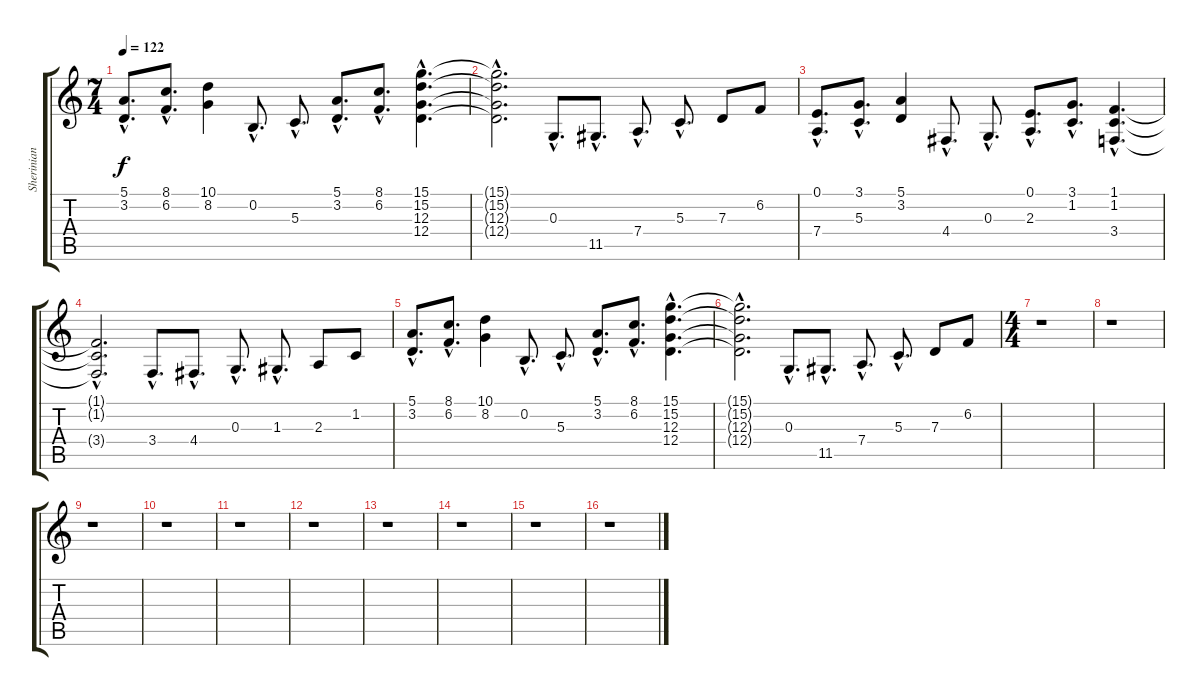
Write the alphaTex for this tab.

\track ("Sherinian Rhy." "Sherinian ") {instrument drawbarorgan}
\staff {score tabs}
\tuning (E4 B3 G3 D3 A2 E2) {hide}
\ts (7 4)
\tempo 122
\clef g2
\ks c
(5.1{hac} 3.2{hac}).8{d dy f} (8.1{hac} 6.2{hac}).8{d} (10.1 8.2).4 0.2{hac}.8{d} 5.3{hac}.8{d} (5.1{hac} 3.2{hac}).8{d} (8.1{hac} 6.2{hac}).8{d} (15.1{hac} 15.2{hac} 12.3{hac} 12.4{hac}).4{d} |
(15.1{hac t} 15.2{hac t} 12.3{hac t} 12.4{hac t}).2{d} 0.3{hac}.8{d} 11.5{hac}.8{d} 7.4{hac}.8{d} 5.3{hac}.8{d} 7.3.8 6.2.8 |
(0.1{hac} 7.4{hac}).8{d} (3.1{hac} 5.3{hac}).8{d} (5.1 3.2).4 4.4{hac}.8{d} 0.3{hac}.8{d} (0.1{hac} 2.3{hac}).8{d} (3.1{hac} 1.2{hac}).8{d} (1.1{hac} 1.2{hac} 3.4{hac}).4{d} |
(1.1{hac t} 1.2{hac t} 3.4{hac t}).2{d} 3.4{hac}.8{d} 4.4{hac}.8{d} 0.3{hac}.8{d} 1.3{hac}.8{d} 2.3.8 1.2.8 |
(5.1{hac} 3.2{hac}).8{d} (8.1{hac} 6.2{hac}).8{d} (10.1 8.2).4 0.2{hac}.8{d} 5.3{hac}.8{d} (5.1{hac} 3.2{hac}).8{d} (8.1{hac} 6.2{hac}).8{d} (15.1{hac} 15.2{hac} 12.3{hac} 12.4{hac}).4{d} |
(15.1{hac t} 15.2{hac t} 12.3{hac t} 12.4{hac t}).2{d} 0.3{hac}.8{d} 11.5{hac}.8{d} 7.4{hac}.8{d} 5.3{hac}.8{d} 7.3.8 6.2.8 |
\ts (4 4)
r.1 |
r.1 |
r.1 |
r.1 |
r.1 |
r.1 |
r.1 |
r.1 |
r.1 |
r.1
